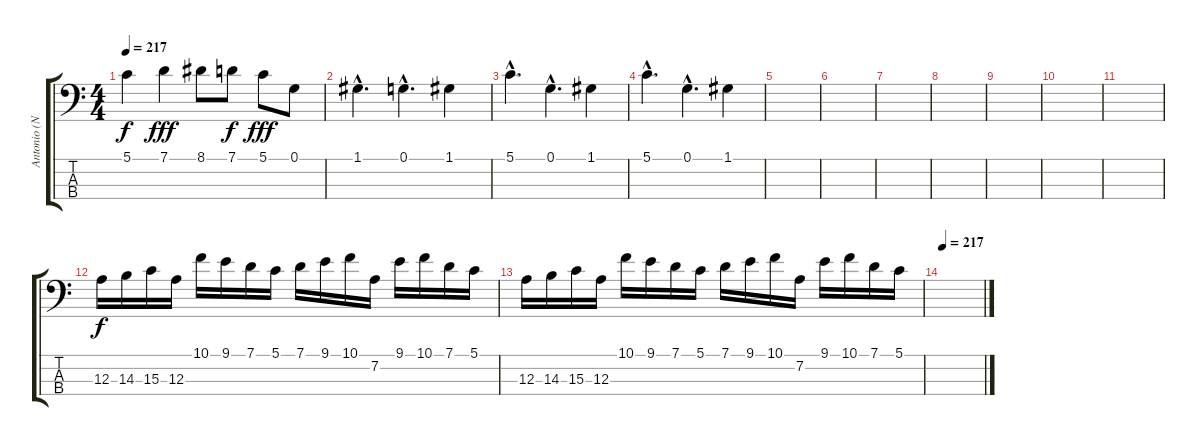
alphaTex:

\track ("Antonio (Nagar)" "Antonio (N") {instrument electricbassfinger}
\staff {score tabs}
\tuning (G2 D2 A1 E1) {hide}
\ts (4 4)
\tempo 217
\clef f4
\ks c
5.1.4{dy f} 7.1.4{dy fff} 8.1.8 7.1.8{dy f} 5.1.8{dy fff} 0.1.8 |
1.1{hac}.4{d} 0.1{hac}.4{d} 1.1.4 |
5.1{hac}.4{d} 0.1{hac}.4{d} 1.1.4 |
5.1{hac}.4{d} 0.1{hac}.4{d} 1.1.4 |
|
|
|
|
|
|
|
12.3.16{dy f} 14.3.16 15.3.16 12.3.16 10.1.16 9.1.16 7.1.16 5.1.16 7.1.16 9.1.16 10.1.16 7.2.16 9.1.16 10.1.16 7.1.16 5.1.16 |
12.3.16 14.3.16 15.3.16 12.3.16 10.1.16 9.1.16 7.1.16 5.1.16 7.1.16 9.1.16 10.1.16 7.2.16 9.1.16 10.1.16 7.1.16 5.1.16 |
\tempo 217
